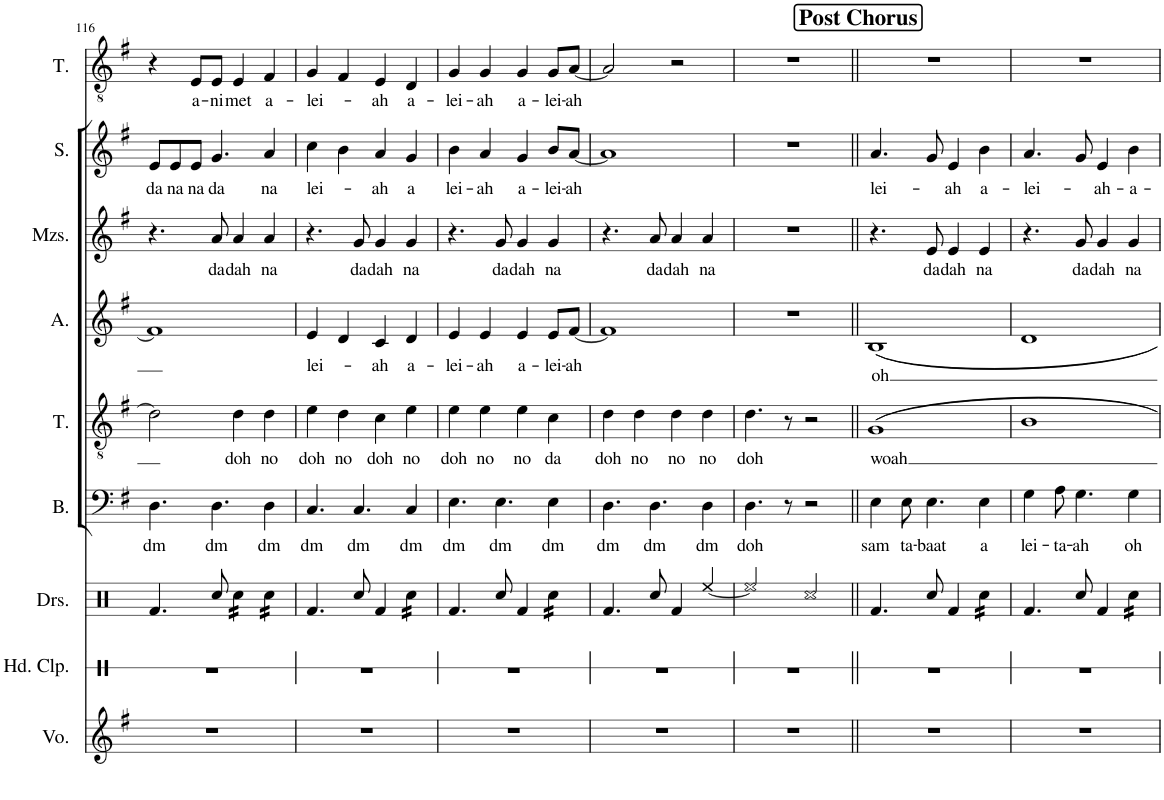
**kern	**kern	**kern	**kern	**text	**kern	**text	**kern	**text	**kern	**text	**kern	**text	**kern	**text
*part9	*part8	*part7	*part6	*part6	*part5	*part5	*part4	*part4	*part3	*part3	*part2	*part2	*part1	*part1
*staff9	*staff8	*staff7	*staff6	*staff6	*staff5	*staff5	*staff4	*staff4	*staff3	*staff3	*staff2	*staff2	*staff1	*staff1
*I"Voice	*I"Hand Clap	*I"Drumset	*I"Bass	*	*I"Tenor	*	*I"Alto	*	*I"Mezzo-soprano	*	*I"Soprano	*	*I"Tenor	*
*I'Vo.	*I'Hd. Clp.	*I'Drs.	*I'B.	*	*I'T.	*	*I'A.	*	*I'Mzs.	*	*I'S.	*	*I'T.	*
!!LO:PB:g=z
*clefG2	*clefX	*clefX	*clefF4	*	*clefGv2	*	*clefG2	*	*clefG2	*	*clefG2	*	*clefGv2	*
*k[f#]	*k[]	*k[]	*k[f#]	*	*k[f#]	*	*k[f#]	*	*k[f#]	*	*k[f#]	*	*k[f#]	*
*M4/4	*M4/4	*M4/4	*M4/4	*	*M4/4	*	*M4/4	*	*M4/4	*	*M4/4	*	*M4/4	*
*met(c)	*met(c)	*met(c)	*met(c)	*	*met(c)	*	*met(c)	*	*met(c)	*	*met(c)	*	*met(c)	*
=116	=116	=116	=116	=116	=116	=116	=116	=116	=116	=116	=116	=116	=116	=116
!	!	!	!	!LO:LY:b	!	!	!	!	!	!	!	!LO:LY:b	!	!
1r	1r	4.Rf/	4.D\	dm	2d\]	.	1f#]	.	4.r	.	8e/L	da	4r	.
!	!	!	!	!	!	!	!	!	!	!	!	!LO:LY:b	!	!
.	.	.	.	.	.	.	.	.	.	.	8e/	na	.	.
!	!	!	!	!	!	!	!	!	!	!	!	!LO:LY:b	!	!LO:LY:b
.	.	.	.	.	.	.	.	.	.	.	8e/J	na	8E/L	a-
!	!	!	!	!LO:LY:b	!	!	!	!	!	!LO:LY:b	!	!LO:LY:b	!	!LO:LY:b
.	.	8Rcc/	4.D\	dm	.	.	.	.	8a/	da	4.g/	da	8E/J	-ni
!	!	!	!	!	!	!LO:LY:b	!	!	!	!LO:LY:b	!	!	!	!LO:LY:b
*	*	*tremolo	*	*	*	*	*	*	*	*	*	*	*	*
.	.	16Rcc\LL	.	.	4d\	doh	.	.	4a/	dah	.	.	4E/	met
.	.	16Rcc\	.	.	.	.	.	.	.	.	.	.	.	.
.	.	16Rcc\	.	.	.	.	.	.	.	.	.	.	.	.
.	.	16Rcc\JJ	.	.	.	.	.	.	.	.	.	.	.	.
!	!	!	!	!LO:LY:b	!	!LO:LY:b	!	!	!	!LO:LY:b	!	!LO:LY:b	!	!LO:LY:b
.	.	16Rcc\LL	4D\	dm	4d\	no	.	.	4a/	na	4a/	na	4F#/	a-
.	.	16Rcc\	.	.	.	.	.	.	.	.	.	.	.	.
.	.	16Rcc\	.	.	.	.	.	.	.	.	.	.	.	.
.	.	16Rcc\JJ	.	.	.	.	.	.	.	.	.	.	.	.
*	*	*Xtremolo	*	*	*	*	*	*	*	*	*	*	*	*
=117	=117	=117	=117	=117	=117	=117	=117	=117	=117	=117	=117	=117	=117	=117
!	!	!	!	!LO:LY:b	!	!LO:LY:b	!	!LO:LY:b	!	!	!	!LO:LY:b	!	!LO:LY:b
1r	1r	4.Rf/	4.C/	dm	4e\	doh	4e/	lei-	4.r	.	4cc\	lei-	4G/	-lei-
!	!	!	!	!	!	!LO:LY:b	!	!	!	!	!	!	!	!
.	.	.	.	.	4d\	no	4d/	.	.	.	4b\	.	4F#/	.
!	!	!	!	!LO:LY:b	!	!	!	!	!	!LO:LY:b	!	!	!	!
.	.	8Rcc/	4.C/	dm	.	.	.	.	8g/	da	.	.	.	.
!	!	!	!	!	!	!LO:LY:b	!	!LO:LY:b	!	!LO:LY:b	!	!LO:LY:b	!	!LO:LY:b
.	.	4Rf/	.	.	4c\	doh	4c/	-ah	4g/	dah	4a/	-ah	4E/	-ah
!	!	!	!	!LO:LY:b	!	!LO:LY:b	!	!LO:LY:b	!	!LO:LY:b	!	!LO:LY:b	!	!LO:LY:b
*	*	*tremolo	*	*	*	*	*	*	*	*	*	*	*	*
.	.	16Rcc\LL	4C/	dm	4e\	no	4d/	a-	4g/	na	4g/	a	4D/	a-
.	.	16Rcc\	.	.	.	.	.	.	.	.	.	.	.	.
.	.	16Rcc\	.	.	.	.	.	.	.	.	.	.	.	.
.	.	16Rcc\JJ	.	.	.	.	.	.	.	.	.	.	.	.
*	*	*Xtremolo	*	*	*	*	*	*	*	*	*	*	*	*
=118	=118	=118	=118	=118	=118	=118	=118	=118	=118	=118	=118	=118	=118	=118
!	!	!	!	!LO:LY:b	!	!LO:LY:b	!	!LO:LY:b	!	!	!	!LO:LY:b	!	!LO:LY:b
1r	1r	4.Rf/	4.E\	dm	4e\	doh	4e/	-lei-	4.r	.	4b\	lei-	4G/	-lei-
!	!	!	!	!	!	!LO:LY:b	!	!LO:LY:b	!	!	!	!LO:LY:b	!	!LO:LY:b
.	.	.	.	.	4e\	no	4e/	-ah	.	.	4a/	-ah	4G/	-ah
!	!	!	!	!LO:LY:b	!	!	!	!	!	!LO:LY:b	!	!	!	!
.	.	8Rcc/	4.E\	dm	.	.	.	.	8g/	da	.	.	.	.
!	!	!	!	!	!	!LO:LY:b	!	!LO:LY:b	!	!LO:LY:b	!	!LO:LY:b	!	!LO:LY:b
.	.	4Rf/	.	.	4e\	no	4e/	a-	4g/	dah	4g/	a-	4G/	a-
!	!	!	!	!LO:LY:b	!	!LO:LY:b	!	!LO:LY:b	!	!LO:LY:b	!	!LO:LY:b	!	!LO:LY:b
*	*	*tremolo	*	*	*	*	*	*	*	*	*	*	*	*
.	.	16Rcc\LL	4E\	dm	4c\	da	8e/L	-lei-	4g/	na	8b/L	-lei-	8G/L	-lei-
.	.	16Rcc\	.	.	.	.	.	.	.	.	.	.	.	.
!	!	!	!	!	!	!	!	!LO:LY:b	!	!	!	!LO:LY:b	!	!LO:LY:b
.	.	16Rcc\	.	.	.	.	[8f#/J	-ah	.	.	[8a/J	-ah	[8A/J	-ah
.	.	16Rcc\JJ	.	.	.	.	.	.	.	.	.	.	.	.
*	*	*Xtremolo	*	*	*	*	*	*	*	*	*	*	*	*
=119	=119	=119	=119	=119	=119	=119	=119	=119	=119	=119	=119	=119	=119	=119
!	!	!	!	!LO:LY:b	!	!LO:LY:b	!	!	!	!	!	!	!	!
1r	1r	4.Rf/	4.D\	dm	4d\	doh	1f#]	.	4.r	.	1a]	.	2A/]	.
!	!	!	!	!	!	!LO:LY:b	!	!	!	!	!	!	!	!
.	.	.	.	.	4d\	no	.	.	.	.	.	.	.	.
!	!	!	!	!LO:LY:b	!	!	!	!	!	!LO:LY:b	!	!	!	!
.	.	8Rcc/	4.D\	dm	.	.	.	.	8a/	da	.	.	.	.
!	!	!	!	!	!	!LO:LY:b	!	!	!	!LO:LY:b	!	!	!	!
.	.	4Rf/	.	.	4d\	no	.	.	4a/	dah	.	.	2r	.
!	!	!	!	!LO:LY:b	!	!LO:LY:b	!	!	!	!LO:LY:b	!	!	!	!
.	.	[4Ree/	4D\	dm	4d\	no	.	.	4a/	na	.	.	.	.
=120	=120	=120	=120	=120	=120	=120	=120	=120	=120	=120	=120	=120	=120	=120
!	!	!	!	!LO:LY:b	!	!LO:LY:b	!	!	!	!	!	!	!	!
1r	1r	2Ree/]	4.D\	doh	4.d\	doh	1r	.	1r	.	1r	.	1r	.
.	.	.	8r	.	8r	.	.	.	.	.	.	.	.	.
.	.	2Rcc/	2r	.	2r	.	.	.	.	.	.	.	.	.
!!LO:REH:place=s1:a:B:cj:fs=14:t=Post Chorus
=121||	=121||	=121||	=121||	=121||	=121||	=121||	=121||	=121||	=121||	=121||	=121||	=121||	=121||	=121||
!	!	!	!	!LO:LY:b	!	!LO:LY:b	!	!LO:LY:b	!	!	!	!LO:LY:b	!	!
1r	1r	4.Rf/	4E\	sam	1G	-woah	1B	oh	4.r	.	4.a/	lei-	1r	.
!	!	!	!	!LO:LY:b	!	!	!	!	!	!	!	!	!	!
.	.	.	8E\	ta-	.	.	.	.	.	.	.	.	.	.
!	!	!	!	!LO:LY:b	!	!	!	!	!	!LO:LY:b	!	!	!	!
.	.	8Rcc/	4.E\	-baat	.	.	.	.	8e/	da	8g/	.	.	.
!	!	!	!	!	!	!	!	!	!	!LO:LY:b	!	!LO:LY:b	!	!
.	.	4Rf/	.	.	.	.	.	.	4e/	dah	4e/	-ah	.	.
!	!	!	!	!LO:LY:b	!	!	!	!	!	!LO:LY:b	!	!LO:LY:b	!	!
*	*	*tremolo	*	*	*	*	*	*	*	*	*	*	*	*
.	.	16Rcc\LL	4E\	a	.	.	.	.	4e/	na	4b\	a-	.	.
.	.	16Rcc\	.	.	.	.	.	.	.	.	.	.	.	.
.	.	16Rcc\	.	.	.	.	.	.	.	.	.	.	.	.
.	.	16Rcc\JJ	.	.	.	.	.	.	.	.	.	.	.	.
*	*	*Xtremolo	*	*	*	*	*	*	*	*	*	*	*	*
=122	=122	=122	=122	=122	=122	=122	=122	=122	=122	=122	=122	=122	=122	=122
!	!	!	!	!LO:LY:b	!	!	!	!	!	!	!	!LO:LY:b	!	!
1r	1r	4.Rf/	4G\	lei-	1B	.	1d	.	4.r	.	4.a/	-lei-	1r	.
!	!	!	!	!LO:LY:b	!	!	!	!	!	!	!	!	!	!
.	.	.	8A\	-ta-	.	.	.	.	.	.	.	.	.	.
!	!	!	!	!LO:LY:b	!	!	!	!	!	!LO:LY:b	!	!	!	!
.	.	8Rcc/	4.G\	-ah	.	.	.	.	8g/	da	8g/	.	.	.
!	!	!	!	!	!	!	!	!	!	!LO:LY:b	!	!LO:LY:b	!	!
.	.	4Rf/	.	.	.	.	.	.	4g/	dah	4e/	-ah-	.	.
!	!	!	!	!LO:LY:b	!	!	!	!	!	!LO:LY:b	!	!LO:LY:b	!	!
*	*	*tremolo	*	*	*	*	*	*	*	*	*	*	*	*
.	.	16Rcc\LL	4G\	oh	.	.	.	.	4g/	na	4b\	-a-	.	.
.	.	16Rcc\	.	.	.	.	.	.	.	.	.	.	.	.
.	.	16Rcc\	.	.	.	.	.	.	.	.	.	.	.	.
.	.	16Rcc\JJ	.	.	.	.	.	.	.	.	.	.	.	.
*	*	*Xtremolo	*	*	*	*	*	*	*	*	*	*	*	*
=	=	=	=	=	=	=	=	=	=	=	=	=	=	=
*-	*-	*-	*-	*-	*-	*-	*-	*-	*-	*-	*-	*-	*-	*-
